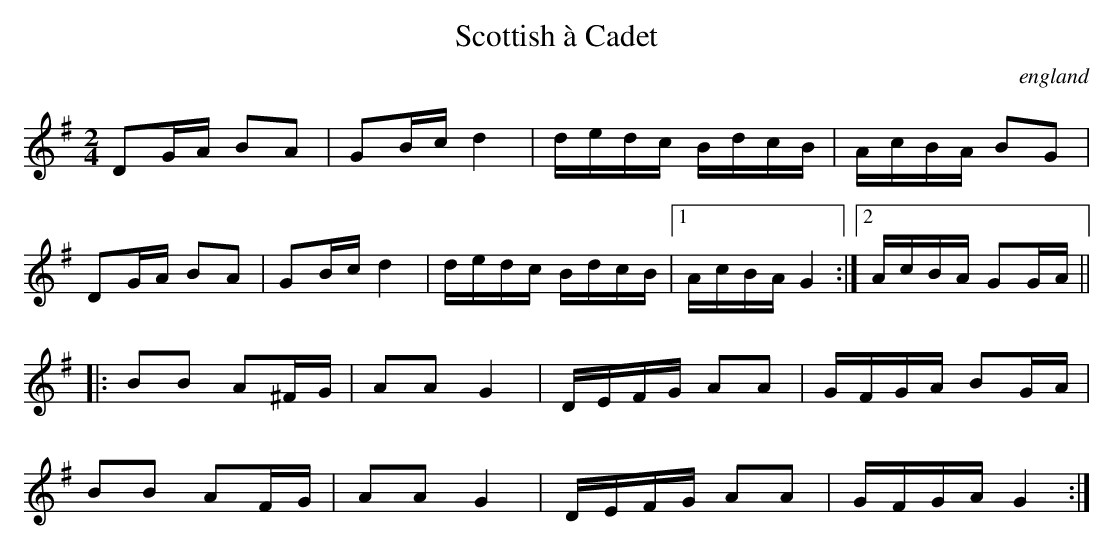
X:1
T:Scottish à Cadet
O:england
M:2/4
L:1/16
K:G
D2GA B2A2|G2Bcd4|dedc BdcB|AcBA B2G2|
D2GA B2A2|G2Bcd4|dedc BdcB|1AcBAG4:|2AcBA G2GA||
|:B2B2 A2^FG|A2A2G4|DEFG A2A2|GFGA B2GA|
B2B2 A2FG|A2A2G4|DEFG A2A2|GFGAG4:|
